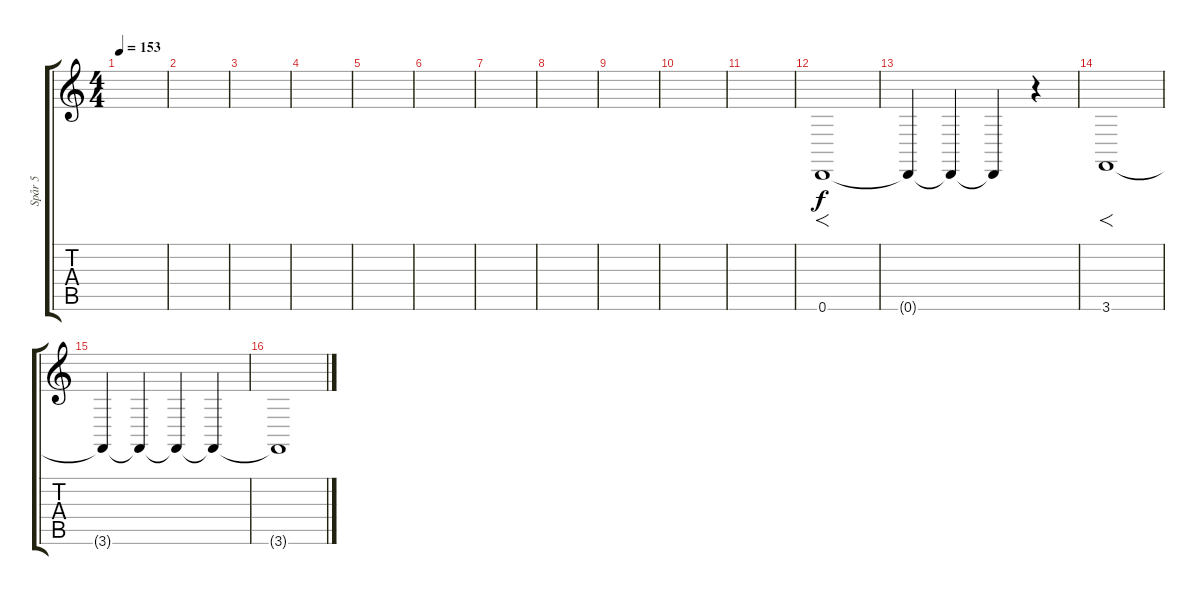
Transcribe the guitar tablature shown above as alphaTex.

\track ("Spår 5" "Spår 5") {instrument brasssection}
\staff {score tabs}
\tuning (E4 B3 G3 D3 A2 D2) {hide}
\ts (4 4)
\tempo 153
\clef g2
\ks c
|
|
|
|
|
|
|
|
|
|
|
0.6.1{f} |
0.6{t}.4 0.6{t}.4 0.6{t}.4 r.4 |
3.6.1{f} |
3.6{t}.4 3.6{t}.4 3.6{t}.4 3.6{t}.4 |
3.6{t}.1{volume 0}
